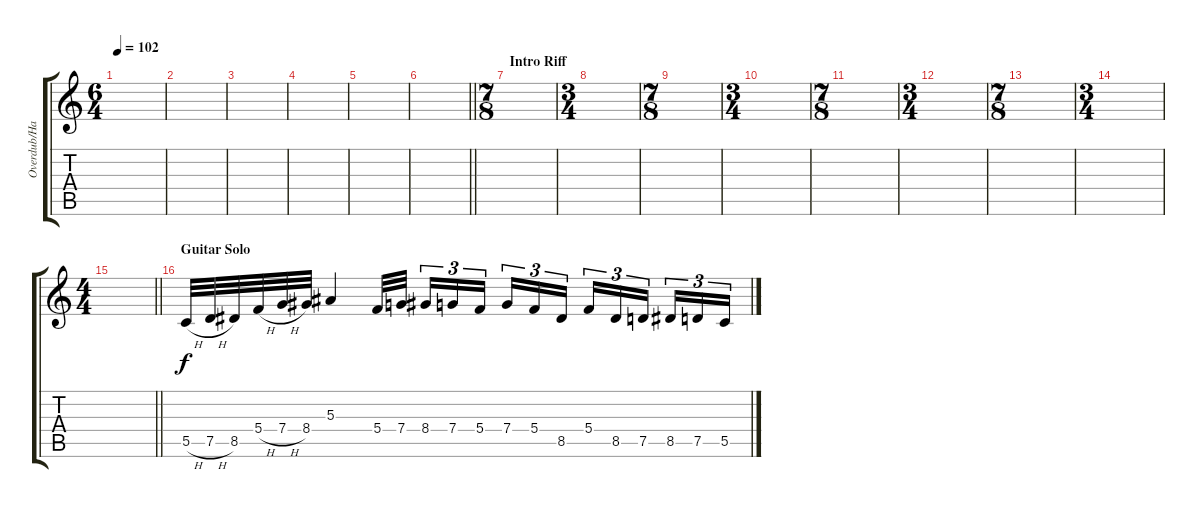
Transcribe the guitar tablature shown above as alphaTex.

\track ("Overdub/Harm" "Overdub/Ha") {instrument overdrivenguitar}
\staff {score tabs}
\tuning (D4 A3 F3 C3 G2 C2) {hide}
\ts (6 4)
\tempo 102
\clef g2
\ks c
|
|
|
|
|
\barLineRight lightlight
|
\ts (7 8)
\section ("" "Intro Riff")
|
\ts (3 4)
|
\ts (7 8)
|
\ts (3 4)
|
\ts (7 8)
|
\ts (3 4)
|
\ts (7 8)
|
\ts (3 4)
|
\ts (4 4)
\barLineRight lightlight
|
\section ("" "Guitar Solo")
5.5{h}.32{volume 16 balance 3 instrument overdrivenguitar} 7.5{h}.32 8.5.32 5.4{h}.32 7.4{h}.32 8.4.32 5.3.4 5.4.32 7.4.32 8.4.16{tu (3 2)} 7.4.16{tu (3 2)} 5.4.16{tu (3 2) beam splitsecondary} 7.4.16{tu (3 2)} 5.4.16{tu (3 2)} 8.5.16{tu (3 2)} 5.4.16{tu (3 2)} 8.5.16{tu (3 2)} 7.5.16{tu (3 2) beam splitsecondary} 8.5.16{tu (3 2)} 7.5.16{tu (3 2)} 5.5.16{tu (3 2)}
